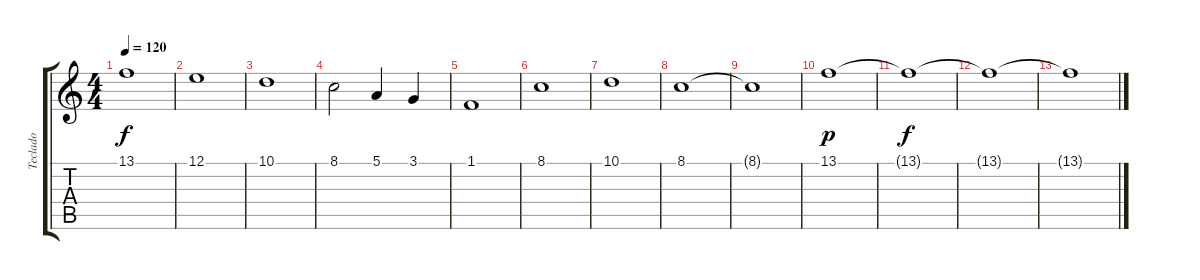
\track ("Teclado" "Teclado") {instrument stringensemble1}
\staff {score tabs}
\tuning (E4 B3 G3 D3 A2 E2) {hide}
\ts (4 4)
\tempo 120
\clef g2
\ks c
13.1.1{dy f} |
12.1.1 |
10.1.1 |
8.1.2 5.1.4 3.1.4 |
1.1.1 |
8.1.1 |
10.1.1 |
8.1.1 |
8.1{t}.1 |
13.1.1{dy p} |
13.1{t}.1{dy f} |
13.1{t}.1 |
13.1{t}.1
